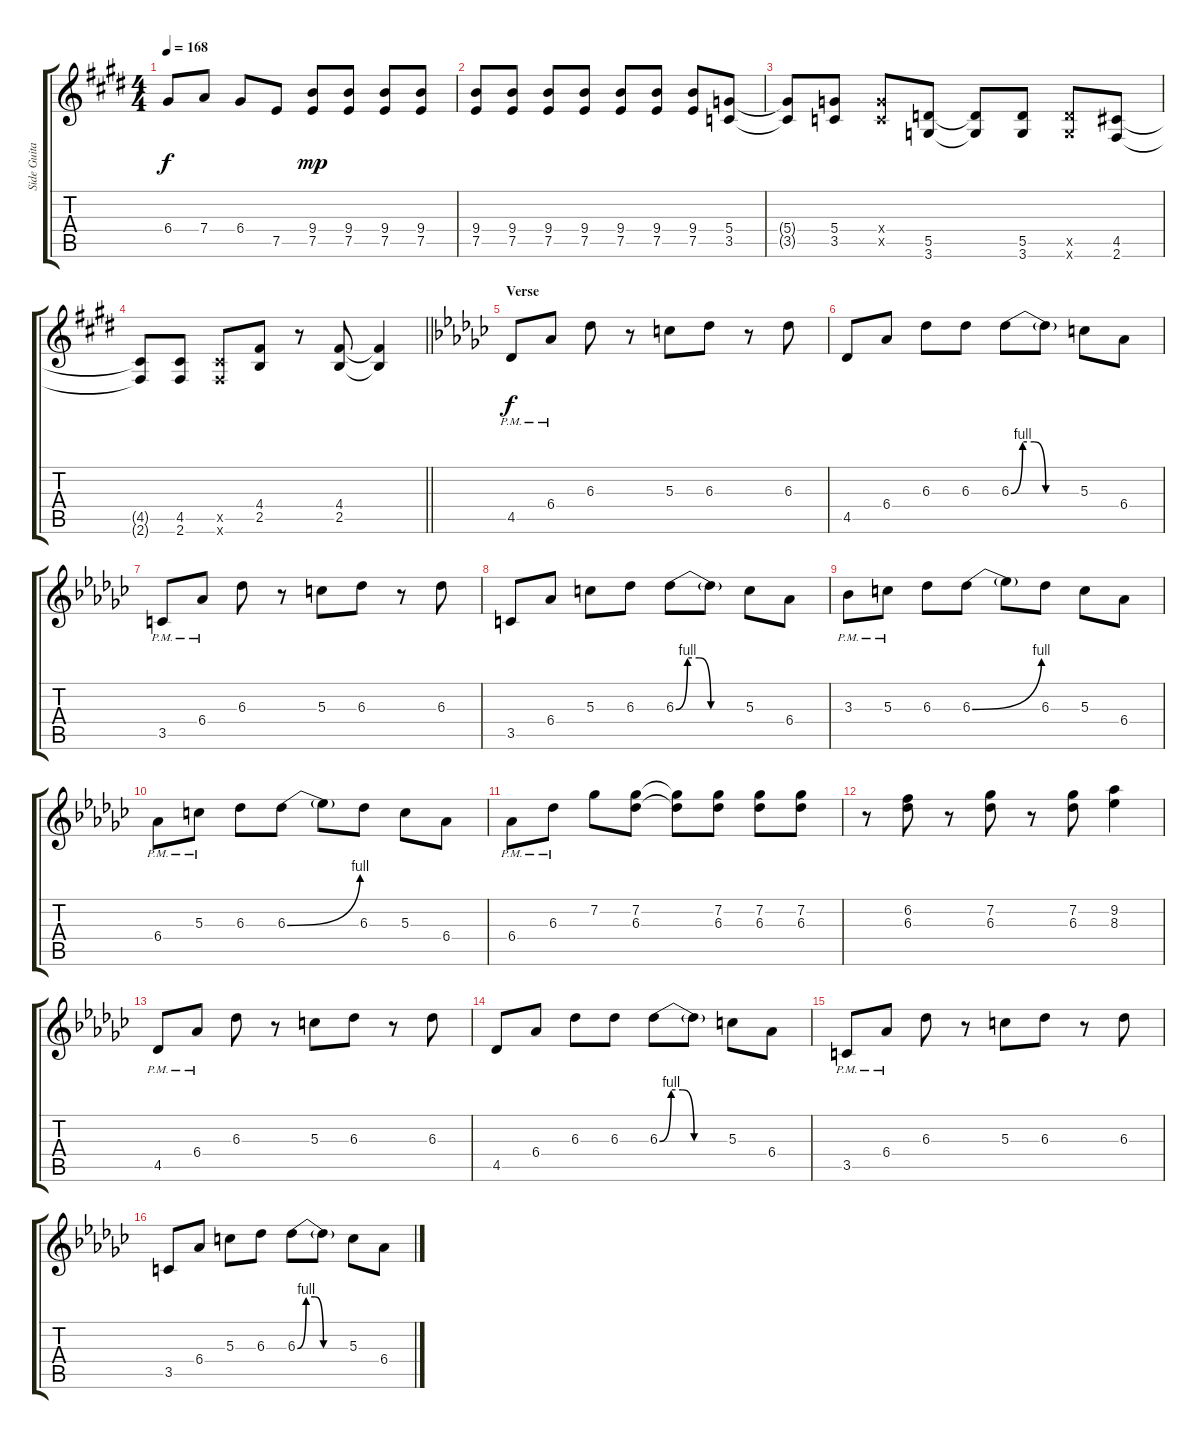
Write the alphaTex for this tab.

\track ("Side Guitar" "Side Guita") {instrument overdrivenguitar}
\staff {score tabs}
\tuning (E4 B3 G3 D3 A2 E2) {hide}
\ts (4 4)
\tempo 168
\clef g2
\ks e
6.4.8{dy f} 7.4.8 6.4.8 7.5.8 (9.4 7.5).8{dy mp} (9.4 7.5).8 (9.4 7.5).8 (9.4 7.5).8 |
(9.4 7.5).8 (9.4 7.5).8 (9.4 7.5).8 (9.4 7.5).8 (9.4 7.5).8 (9.4 7.5).8 (9.4 7.5).8 (5.4 3.5).8 |
(5.4{t} 3.5{t}).8 (5.4 3.5).8 (5.4{x} 3.5{x}).8 (5.5 3.6).8 (5.5{t} 3.6{t}).8 (5.5 3.6).8 (5.5{x} 3.6{x}).8 (4.5 2.6).8 |
\barLineRight lightlight
(4.5{t} 2.6{t}).8 (4.5 2.6).8 (4.5{x} 2.6{x}).8 (4.4 2.5).8 r.8 (4.4 2.5).8 (4.4{t} 2.5{t}).4 |
\section ("" "Verse")
\ks gb
4.5{pm}.8{dy f} 6.4{pm}.8 6.3.8 r.8 5.3.8 6.3.8 r.8 6.3.8 |
4.5.8 6.4.8 6.3.8 6.3.8 6.3{be (custom 0 0 10 4 20 4 30 0 60 0)}.8 6.3{t}.8 5.3.8 6.4.8 |
3.5{pm}.8 6.4{pm}.8 6.3.8 r.8 5.3.8 6.3.8 r.8 6.3.8 |
3.5.8 6.4.8 5.3.8 6.3.8 6.3{be (custom 0 0 10 4 20 4 30 0 60 0)}.8 6.3{t}.8 5.3.8 6.4.8 |
3.3{pm}.8 5.3{pm}.8 6.3.8 6.3{be (bend 0 0 60 4)}.8 6.3{t}.8 6.3.8 5.3.8 6.4.8 |
6.4{pm}.8 5.3{pm}.8 6.3.8 6.3{be (bend 0 0 60 4)}.8 6.3{t}.8 6.3.8 5.3.8 6.4.8 |
6.4{pm}.8 6.3{pm}.8 7.2.8 (7.2 6.3).8 (7.2{t} 6.3{t}).8 (7.2 6.3).8 (7.2 6.3).8 (7.2 6.3).8 |
r.8 (6.2 6.3).8 r.8 (7.2 6.3).8 r.8 (7.2 6.3).8 (9.2 8.3).4 |
4.5{pm}.8 6.4{pm}.8 6.3.8 r.8 5.3.8 6.3.8 r.8 6.3.8 |
4.5.8 6.4.8 6.3.8 6.3.8 6.3{be (custom 0 0 10 4 20 4 30 0 60 0)}.8 6.3{t}.8 5.3.8 6.4.8 |
3.5{pm}.8 6.4{pm}.8 6.3.8 r.8 5.3.8 6.3.8 r.8 6.3.8 |
3.5.8 6.4.8 5.3.8 6.3.8 6.3{be (custom 0 0 10 4 20 4 30 0 60 0)}.8 6.3{t}.8 5.3.8 6.4.8
